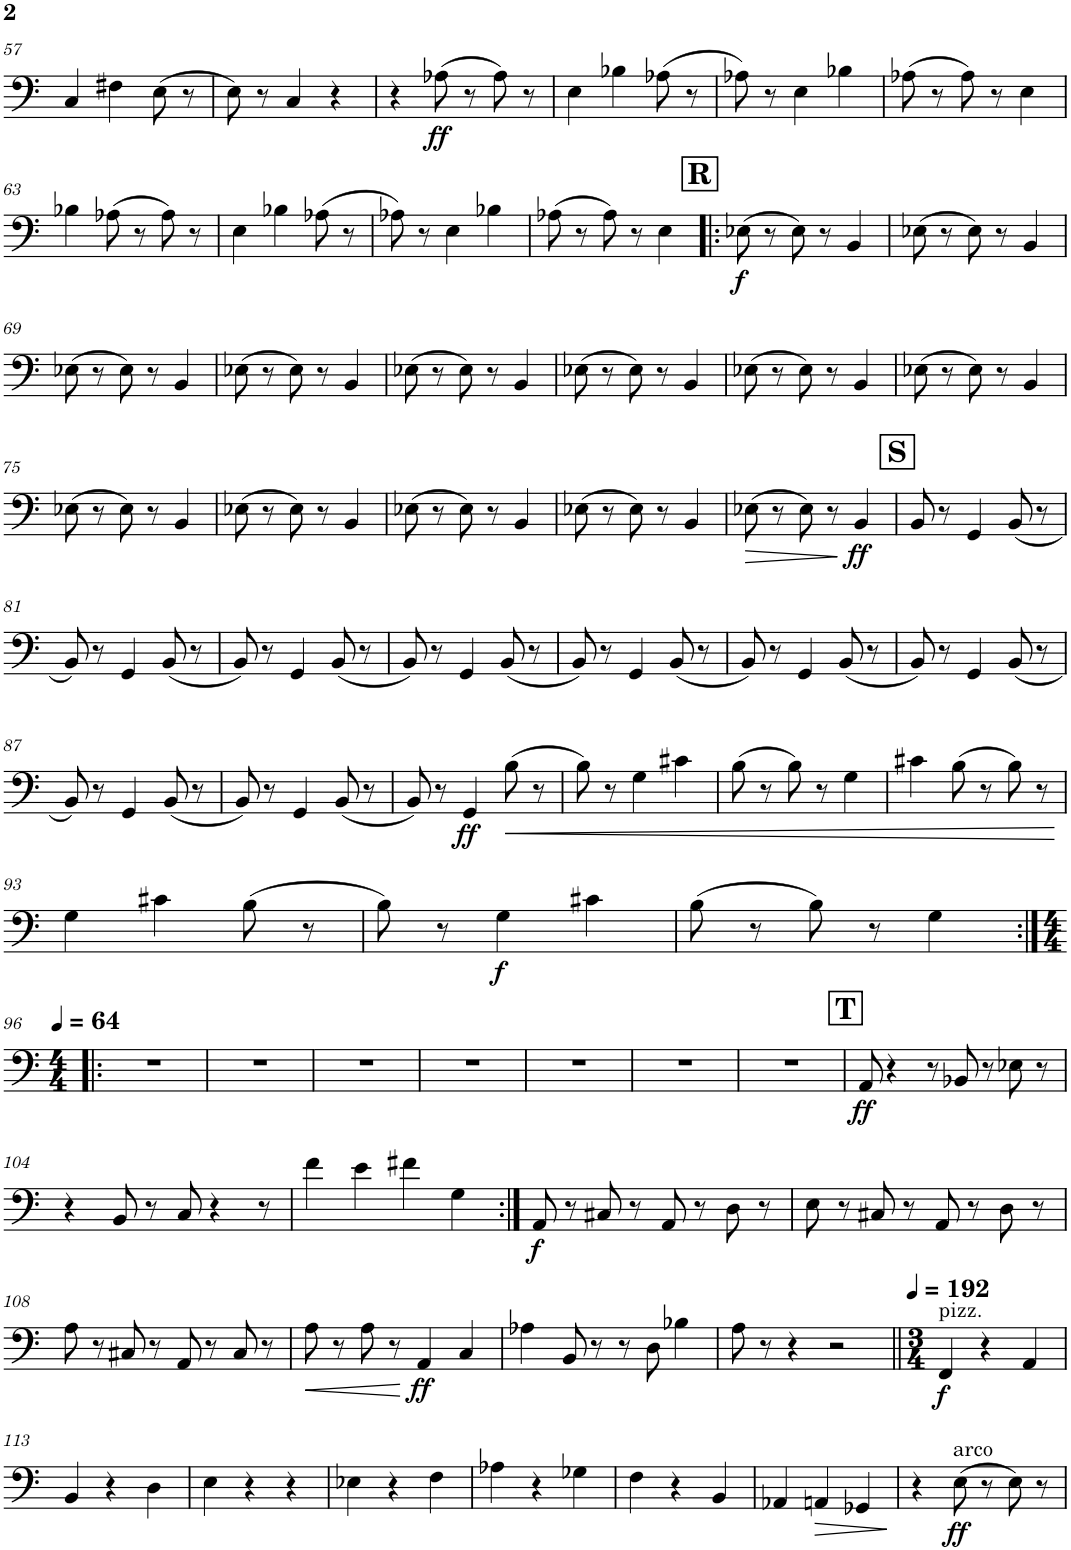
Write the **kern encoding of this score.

**kern	**dynam
*part1	*part1
*staff1	*staff1
*I"Contrabass	*
*I'Cb.	*
!!LO:PB:g=z
*clefF4	*
*Trd7c12	*
*k[]	*
*M3/4	*
=57	=57
4C/	.
4F#X\	.
(8E\	.
8r	.
=58	=58
8E\)	.
8r	.
4C/	.
4r	.
=59	=59
4r	.
!	!LO:DY:b
(8A-X\	ff
8r	.
8A-\)	.
8r	.
=60	=60
4E\	.
4B-X\	.
(8A-X\	.
8r	.
=61	=61
8A-X\)	.
8r	.
4E\	.
4B-X\	.
=62	=62
(8A-X\	.
8r	.
8A-\)	.
8r	.
4E\	.
!!LO:LB:g=z
=63	=63
4B-X\	.
(8A-X\	.
8r	.
8A-\)	.
8r	.
=64	=64
4E\	.
4B-X\	.
(8A-X\	.
8r	.
=65	=65
8A-X\)	.
8r	.
4E\	.
4B-X\	.
=66	=66
(8A-X\	.
8r	.
8A-\)	.
8r	.
4E\	.
!!LO:REH:place=s1:a:B:cj:fs=14:t=R
=67!|:	=67!|:
!	!LO:DY:b
(8E-X\	f
8r	.
8E-\)	.
8r	.
4BB/	.
=68	=68
(8E-X\	.
8r	.
8E-\)	.
8r	.
4BB/	.
!!LO:LB:g=z
=69	=69
(8E-X\	.
8r	.
8E-\)	.
8r	.
4BB/	.
=70	=70
(8E-X\	.
8r	.
8E-\)	.
8r	.
4BB/	.
=71	=71
(8E-X\	.
8r	.
8E-\)	.
8r	.
4BB/	.
=72	=72
(8E-X\	.
8r	.
8E-\)	.
8r	.
4BB/	.
=73	=73
(8E-X\	.
8r	.
8E-\)	.
8r	.
4BB/	.
=74	=74
(8E-X\	.
8r	.
8E-\)	.
8r	.
4BB/	.
!!LO:LB:g=z
=75	=75
(8E-X\	.
8r	.
8E-\)	.
8r	.
4BB/	.
=76	=76
(8E-X\	.
8r	.
8E-\)	.
8r	.
4BB/	.
=77	=77
(8E-X\	.
8r	.
8E-\)	.
8r	.
4BB/	.
=78	=78
(8E-X\	.
8r	.
8E-\)	.
8r	.
4BB/	.
=79	=79
!	!LO:HP:b
(8E-X\	>
8r	.
8E-\)	.
8r	.
!	!LO:DY:n=1:b
4BB/	] ff
!!LO:REH:place=s1:a:B:cj:fs=14:t=S
=80	=80
8BB/	.
8r	.
4GG/	.
(8BB/	.
8r	.
!!LO:LB:g=z
=81	=81
8BB/)	.
8r	.
4GG/	.
(8BB/	.
8r	.
=82	=82
8BB/)	.
8r	.
4GG/	.
(8BB/	.
8r	.
=83	=83
8BB/)	.
8r	.
4GG/	.
(8BB/	.
8r	.
=84	=84
8BB/)	.
8r	.
4GG/	.
(8BB/	.
8r	.
=85	=85
8BB/)	.
8r	.
4GG/	.
(8BB/	.
8r	.
=86	=86
8BB/)	.
8r	.
4GG/	.
(8BB/	.
8r	.
!!LO:LB:g=z
=87	=87
8BB/)	.
8r	.
4GG/	.
(8BB/	.
8r	.
=88	=88
8BB/)	.
8r	.
4GG/	.
(8BB/	.
8r	.
=89	=89
8BB/)	.
8r	.
!	!LO:DY:b
4GG/	ff
!	!LO:HP:b
(8B\	<
8r	.
=90	=90
8B\)	.
8r	.
4G\	.
4c#X\	.
=91	=91
(8B\	.
8r	.
8B\)	.
8r	.
4G\	.
=92	=92
4c#X\	.
(8B\	.
8r	.
8B\)	.
8r	.
.	[
!!LO:LB:g=z
=93	=93
4G\	.
4c#X\	.
(8B\	.
8r	.
=94	=94
8B\)	.
8r	.
!	!LO:DY:b
4G\	f
4c#X\	.
=95	=95
(8B\	.
8r	.
8B\)	.
8r	.
4G\	.
!!LO:LB:g=z
=96:|!|:	=96:|!|:
*M4/4	*
*MM64	*
1r	.
=97	=97
1r	.
=98	=98
1r	.
=99	=99
1r	.
=100	=100
1r	.
=101	=101
1r	.
=102	=102
1r	.
!!LO:REH:place=s1:a:B:cj:fs=14:t=T
=103	=103
!	!LO:DY:b
8AA/	ff
4r	.
8r	.
8BB-X/	.
8r	.
8E-X\	.
8r	.
!!LO:LB:g=z
=104	=104
4r	.
8BB/	.
8r	.
8C/	.
4r	.
8r	.
=105	=105
4f\	.
4e\	.
4f#X\	.
4G\	.
=106:|!	=106:|!
!	!LO:DY:b
8AA/	f
8r	.
8C#X/	.
8r	.
8AA/	.
8r	.
8D\	.
8r	.
=107	=107
8E\	.
8r	.
8C#X/	.
8r	.
8AA/	.
8r	.
8D\	.
8r	.
!!LO:LB:g=z
=108	=108
8A\	.
8r	.
8C#X/	.
8r	.
8AA/	.
8r	.
8C#/	.
8r	.
=109	=109
!	!LO:HP:b
8A\	<
8r	.
8A\	.
8r	.
!	!LO:DY:n=1:b
4AA/	[ ff
4C/	.
=110	=110
4A-X\	.
8BB/	.
8r	.
8r	.
8D\	.
4B-X\	.
=111	=111
8A\	.
8r	.
4r	.
2r	.
=112||	=112||
*M3/4	*
*MM192	*
!LO:TX:a:t=pizz.	!
!	!LO:DY:b
4FF/	f
4r	.
4AA/	.
!!LO:LB:g=z
=113	=113
4BB/	.
4r	.
4D\	.
=114	=114
4E\	.
4r	.
4r	.
=115	=115
4E-X\	.
4r	.
4F\	.
=116	=116
4A-X\	.
4r	.
4G-X\	.
=117	=117
4F\	.
4r	.
4BB/	.
=118	=118
4AA-X/	.
!	!LO:HP:b
4AAn/	>
4GG-X/	.
.	]
=119	=119
4r	.
!LO:TX:a:t=arco	!
!	!LO:DY:b
(8E\	ff
8r	.
8E\)	.
8r	.
=	=
*-	*-
